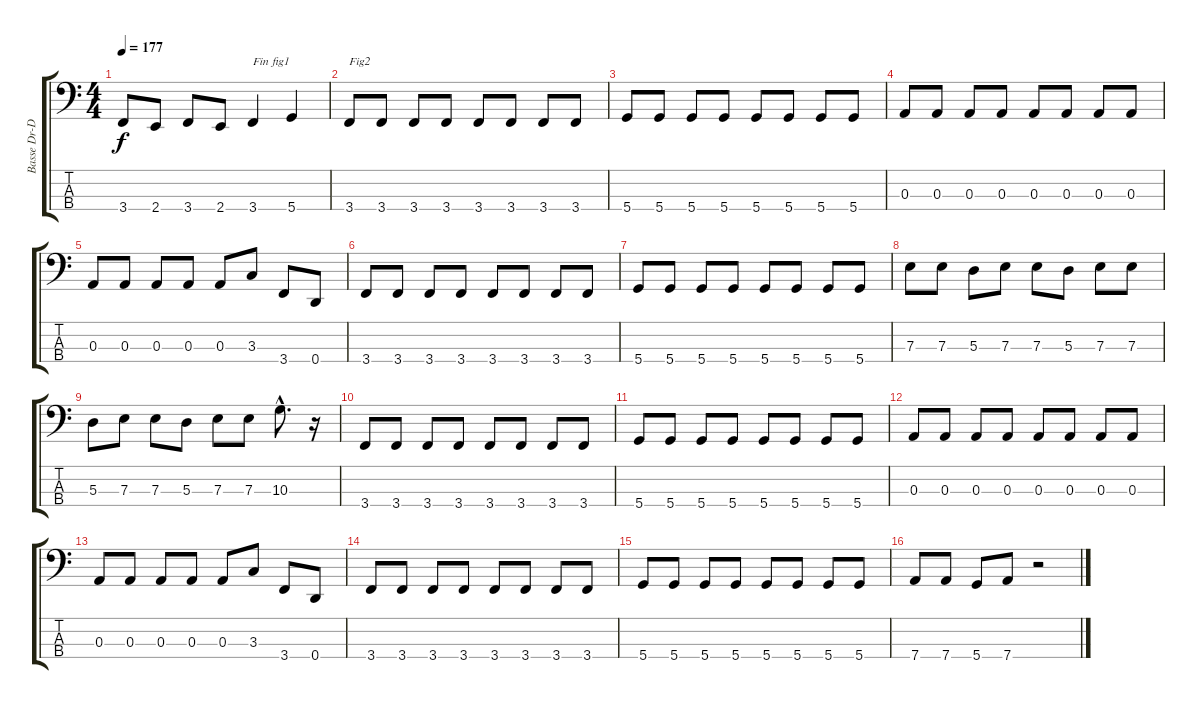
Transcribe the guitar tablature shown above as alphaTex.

\track ("Basse Dr-D" "Basse Dr-D") {instrument electricbasspick}
\staff {score tabs}
\tuning (G2 D2 A1 D1) {hide}
\ts (4 4)
\tempo 177
\clef f4
\ks c
3.4{t}.8{dy f} 2.4.8 3.4.8 2.4.8 3.4.4{txt "Fin fig1"} 5.4.4 |
3.4.8{txt "Fig2"} 3.4.8 3.4.8 3.4.8 3.4.8 3.4.8 3.4.8 3.4.8 |
5.4.8 5.4.8 5.4.8 5.4.8 5.4.8 5.4.8 5.4.8 5.4.8 |
0.3.8 0.3.8 0.3.8 0.3.8 0.3.8 0.3.8 0.3.8 0.3.8 |
0.3.8 0.3.8 0.3.8 0.3.8 0.3.8 3.3.8 3.4.8 0.4.8 |
3.4.8 3.4.8 3.4.8 3.4.8 3.4.8 3.4.8 3.4.8 3.4.8 |
5.4.8 5.4.8 5.4.8 5.4.8 5.4.8 5.4.8 5.4.8 5.4.8 |
7.3.8 7.3.8 5.3.8 7.3.8 7.3.8 5.3.8 7.3.8 7.3.8 |
5.3.8 7.3.8 7.3.8 5.3.8 7.3.8 7.3.8 10.3{hac}.8{d} r.16 |
3.4.8 3.4.8 3.4.8 3.4.8 3.4.8 3.4.8 3.4.8 3.4.8 |
5.4.8 5.4.8 5.4.8 5.4.8 5.4.8 5.4.8 5.4.8 5.4.8 |
0.3.8 0.3.8 0.3.8 0.3.8 0.3.8 0.3.8 0.3.8 0.3.8 |
0.3.8 0.3.8 0.3.8 0.3.8 0.3.8 3.3.8 3.4.8 0.4.8 |
3.4.8 3.4.8 3.4.8 3.4.8 3.4.8 3.4.8 3.4.8 3.4.8 |
5.4.8 5.4.8 5.4.8 5.4.8 5.4.8 5.4.8 5.4.8 5.4.8 |
7.4.8 7.4.8 5.4.8 7.4.8 r.2
